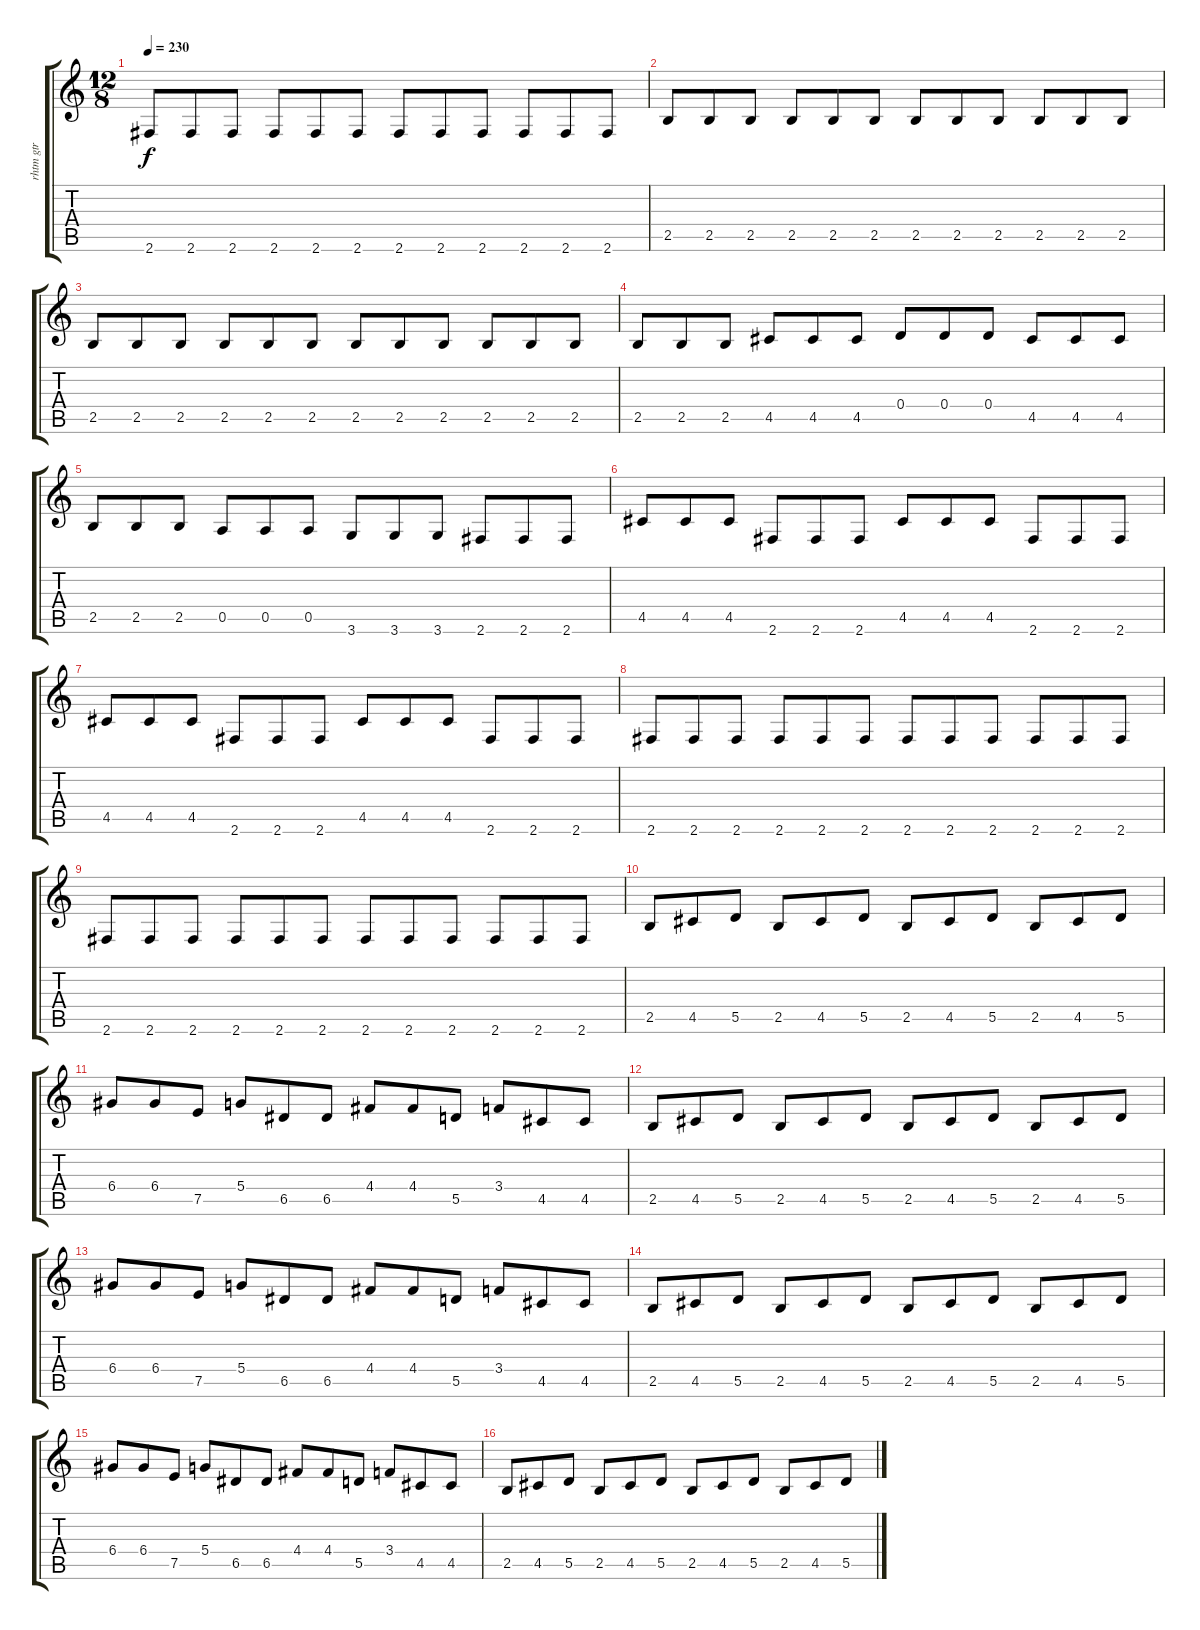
\track ("rhtm gtr" "rhtm gtr") {instrument distortionguitar}
\staff {score tabs}
\tuning (E4 B3 G3 D3 A2 E2) {hide}
\ts (12 8)
\tempo 230
\clef g2
\ks c
2.6.8{dy f} 2.6.8 2.6.8 2.6.8 2.6.8 2.6.8 2.6.8 2.6.8 2.6.8 2.6.8 2.6.8 2.6.8 |
2.5.8 2.5.8 2.5.8 2.5.8 2.5.8 2.5.8 2.5.8 2.5.8 2.5.8 2.5.8 2.5.8 2.5.8 |
2.5.8 2.5.8 2.5.8 2.5.8 2.5.8 2.5.8 2.5.8 2.5.8 2.5.8 2.5.8 2.5.8 2.5.8 |
2.5.8 2.5.8 2.5.8 4.5.8 4.5.8 4.5.8 0.4.8 0.4.8 0.4.8 4.5.8 4.5.8 4.5.8 |
2.5.8 2.5.8 2.5.8 0.5.8 0.5.8 0.5.8 3.6.8 3.6.8 3.6.8 2.6.8 2.6.8 2.6.8 |
4.5.8 4.5.8 4.5.8 2.6.8 2.6.8 2.6.8 4.5.8 4.5.8 4.5.8 2.6.8 2.6.8 2.6.8 |
4.5.8 4.5.8 4.5.8 2.6.8 2.6.8 2.6.8 4.5.8 4.5.8 4.5.8 2.6.8 2.6.8 2.6.8 |
2.6.8 2.6.8 2.6.8 2.6.8 2.6.8 2.6.8 2.6.8 2.6.8 2.6.8 2.6.8 2.6.8 2.6.8 |
2.6.8 2.6.8 2.6.8 2.6.8 2.6.8 2.6.8 2.6.8 2.6.8 2.6.8 2.6.8 2.6.8 2.6.8 |
2.5.8 4.5.8 5.5.8 2.5.8 4.5.8 5.5.8 2.5.8 4.5.8 5.5.8 2.5.8 4.5.8 5.5.8 |
6.4.8 6.4.8 7.5.8 5.4.8 6.5.8 6.5.8 4.4.8 4.4.8 5.5.8 3.4.8 4.5.8 4.5.8 |
2.5.8 4.5.8 5.5.8 2.5.8 4.5.8 5.5.8 2.5.8 4.5.8 5.5.8 2.5.8 4.5.8 5.5.8 |
6.4.8 6.4.8 7.5.8 5.4.8 6.5.8 6.5.8 4.4.8 4.4.8 5.5.8 3.4.8 4.5.8 4.5.8 |
2.5.8 4.5.8 5.5.8 2.5.8 4.5.8 5.5.8 2.5.8 4.5.8 5.5.8 2.5.8 4.5.8 5.5.8 |
6.4.8 6.4.8 7.5.8 5.4.8 6.5.8 6.5.8 4.4.8 4.4.8 5.5.8 3.4.8 4.5.8 4.5.8 |
2.5.8 4.5.8 5.5.8 2.5.8 4.5.8 5.5.8 2.5.8 4.5.8 5.5.8 2.5.8 4.5.8 5.5.8
